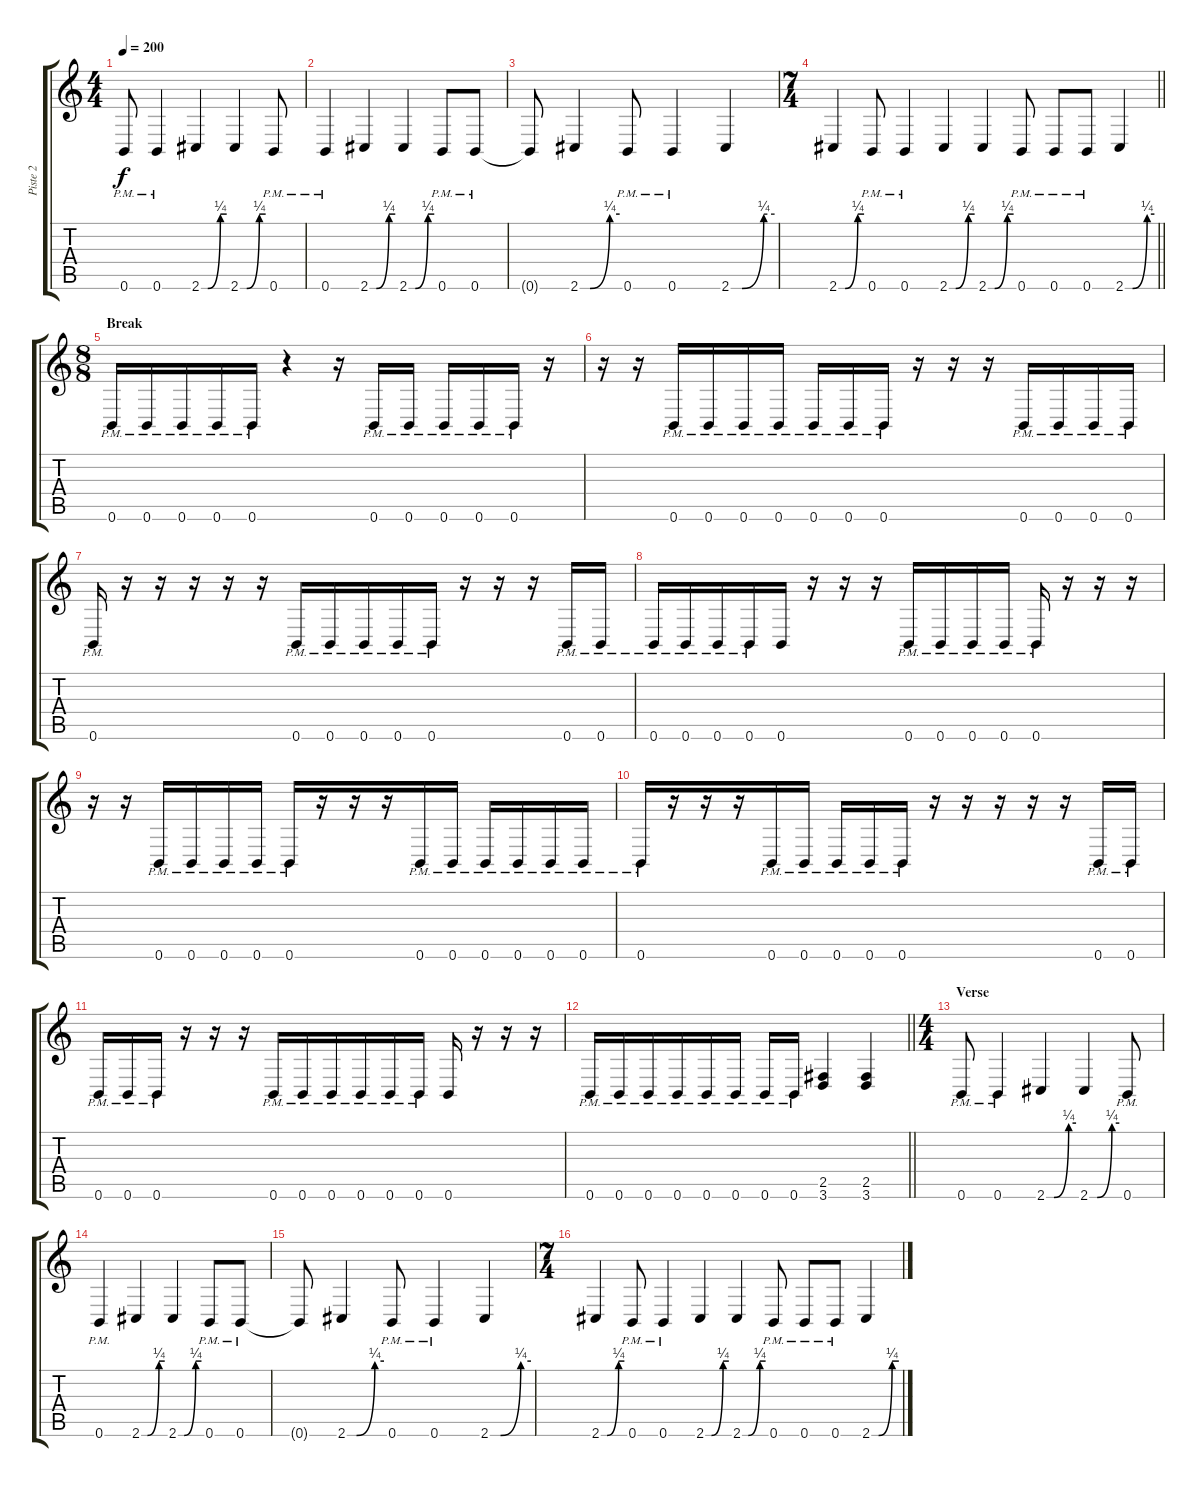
\track ("Piste 2" "Piste 2") {instrument distortionguitar}
\staff {score tabs}
\tuning (B3 Gb3 D3 A2 E2 B1) {hide}
\ts (4 4)
\tempo 200
\clef g2
\ks c
0.6{pm}.8{dy f} 0.6{pm}.4 2.6{be (custom 0 0 15 0 45 1 60 1)}.4 2.6{be (custom 0 0 15 0 45 1 60 1)}.4 0.6{pm}.8 |
0.6{pm}.4 2.6{be (custom 0 0 15 0 45 1 60 1)}.4 2.6{be (custom 0 0 15 0 45 1 60 1)}.4 0.6{pm}.8 0.6{pm}.8 |
0.6{t}.8 2.6{be (custom 0 0 15 0 45 1 60 1)}.4 0.6{pm}.8 0.6{pm}.4 2.6{be (custom 0 0 15 0 45 1 60 1)}.4 |
\ts (7 4)
\barLineRight lightlight
2.6{be (custom 0 0 15 0 45 1 60 1)}.4 0.6{pm}.8 0.6{pm}.4 2.6{be (custom 0 0 15 0 45 1 60 1)}.4 2.6{be (custom 0 0 15 0 45 1 60 1)}.4 0.6{pm}.8 0.6{pm}.8 0.6{pm}.8 2.6{be (custom 0 0 15 0 45 1 60 1)}.4 |
\ts (8 8)
\section ("" "Break")
0.6{pm}.16{balance 8} 0.6{pm}.16 0.6{pm}.16 0.6{pm}.16 0.6{pm}.16 r.4 r.16 0.6{pm}.16 0.6{pm}.16 0.6{pm}.16 0.6{pm}.16 0.6{pm}.16 r.16 |
r.16 r.16 0.6{pm}.16 0.6{pm}.16 0.6{pm}.16 0.6{pm}.16 0.6{pm}.16 0.6{pm}.16 0.6{pm}.16 r.16 r.16 r.16 0.6{pm}.16 0.6{pm}.16 0.6{pm}.16 0.6{pm}.16 |
0.6{pm}.16 r.16 r.16 r.16 r.16 r.16 0.6{pm}.16 0.6{pm}.16 0.6{pm}.16 0.6{pm}.16 0.6{pm}.16 r.16 r.16 r.16 0.6{pm}.16 0.6{pm}.16 |
0.6{pm}.16 0.6{pm}.16 0.6{pm}.16 0.6{pm}.16 0.6.16 r.16 r.16 r.16 0.6{pm}.16 0.6{pm}.16 0.6{pm}.16 0.6{pm}.16 0.6{pm}.16 r.16 r.16 r.16 |
r.16 r.16 0.6{pm}.16 0.6{pm}.16 0.6{pm}.16 0.6{pm}.16 0.6{pm}.16 r.16 r.16 r.16 0.6{pm}.16 0.6{pm}.16 0.6{pm}.16 0.6{pm}.16 0.6{pm}.16 0.6{pm}.16 |
0.6{pm}.16 r.16 r.16 r.16 0.6{pm}.16 0.6{pm}.16 0.6{pm}.16 0.6{pm}.16 0.6{pm}.16 r.16 r.16 r.16 r.16 r.16 0.6{pm}.16 0.6{pm}.16 |
0.6{pm}.16 0.6{pm}.16 0.6{pm}.16 r.16 r.16 r.16 0.6{pm}.16 0.6{pm}.16 0.6{pm}.16 0.6{pm}.16 0.6{pm}.16 0.6{pm}.16 0.6.16 r.16 r.16 r.16 |
\barLineRight lightlight
0.6{pm}.16 0.6{pm}.16 0.6{pm}.16 0.6{pm}.16 0.6{pm}.16 0.6{pm}.16 0.6{pm}.16 0.6{pm}.16 (2.5 3.6).4 (2.5 3.6).4 |
\ts (4 4)
\section ("" "Verse")
0.6{pm}.8{volume 14 balance 4} 0.6{pm}.4 2.6{be (custom 0 0 15 0 45 1 60 1)}.4 2.6{be (custom 0 0 15 0 45 1 60 1)}.4 0.6{pm}.8 |
0.6{pm}.4 2.6{be (custom 0 0 15 0 45 1 60 1)}.4 2.6{be (custom 0 0 15 0 45 1 60 1)}.4 0.6{pm}.8 0.6{pm}.8 |
0.6{t}.8 2.6{be (custom 0 0 15 0 45 1 60 1)}.4 0.6{pm}.8 0.6{pm}.4 2.6{be (custom 0 0 15 0 45 1 60 1)}.4 |
\ts (7 4)
2.6{be (custom 0 0 15 0 45 1 60 1)}.4 0.6{pm}.8 0.6{pm}.4 2.6{be (custom 0 0 15 0 45 1 60 1)}.4 2.6{be (custom 0 0 15 0 45 1 60 1)}.4 0.6{pm}.8 0.6{pm}.8 0.6{pm}.8 2.6{be (custom 0 0 15 0 45 1 60 1)}.4
